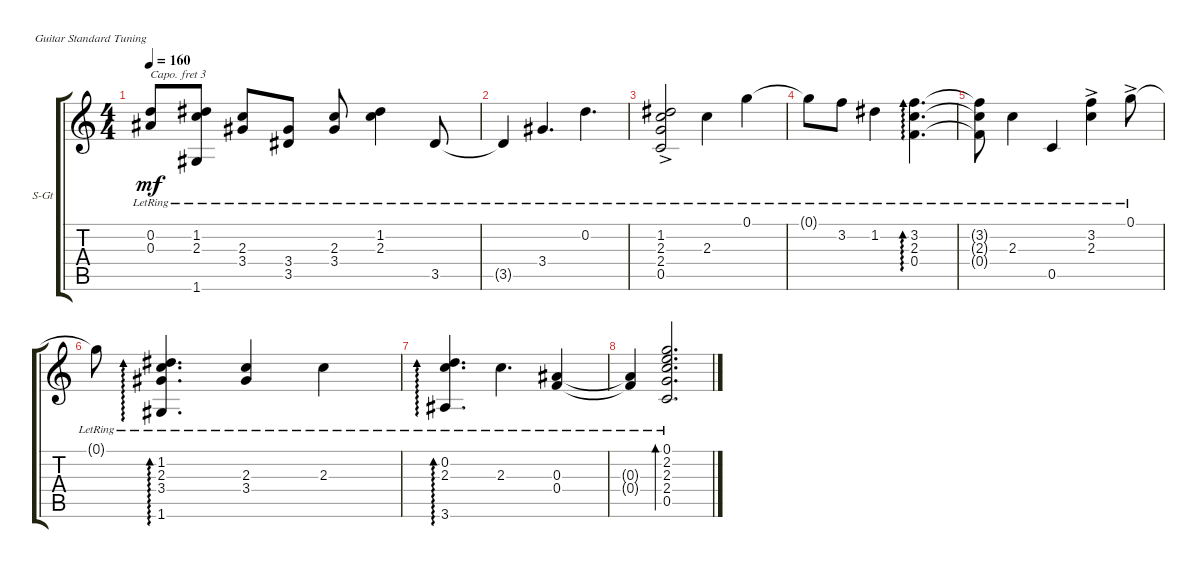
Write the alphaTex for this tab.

\defaultSystemsLayout 4
\bracketExtendMode groupsimilarinstruments
\firstSystemTrackNameOrientation horizontal
\otherSystemsTrackNameOrientation horizontal
\track ("Steel Guitar" "S-Gt") {instrument acousticguitarsteel}
\staff {score tabs}
\capo 3
\tuning (E4 B3 G3 D3 A2 E2)
\ts (4 4)
\tempo 160
\clef g2
\ks c
(0.2{lr t} 0.3{lr t}).8{dy mf} (1.6{lr} 2.3{lr} 1.2{lr}).8 (3.4{lr} 2.3{lr}).8 (3.4{lr} 3.5{lr}).8 (3.4{lr} 2.3{lr}).8 (2.3{lr} 1.2{lr}).4 3.5{lr}.8 |
3.5{lr t}.4 3.4{lr}.4{d} 0.2{lr}.4{d} |
(0.5{ac lr} 2.4{ac lr} 2.3{ac lr} 1.2{ac lr}).2 2.3{lr}.4 0.1{lr}.4 |
0.1{lr t}.8 3.2{lr}.8 1.2{lr}.4 (0.4{lr} 2.3{lr} 3.2{lr}).4{d ad 0} |
(0.4{lr t} 2.3{lr t} 3.2{lr t}).8 2.3{lr}.4 0.5{lr}.4 (2.3{ac lr} 3.2{ac lr}).4 0.1{ac lr}.8 |
0.1{lr t}.8 (1.6{lr} 3.4{lr} 2.3{lr} 1.2{lr}).4{d ad 0} (2.3{lr} 3.4).4 2.3{lr}.4 |
(3.6{lr} 0.2{lr} 2.3{lr}).4{d ad 0} 2.3{lr}.4{d} (0.4{lr} 0.3{lr}).4 |
(0.4{lr t} 0.3{lr t}).4 (0.5{lr} 2.4{lr} 2.3{lr} 2.2{lr} 0.1{lr}).2{d bd 479}
